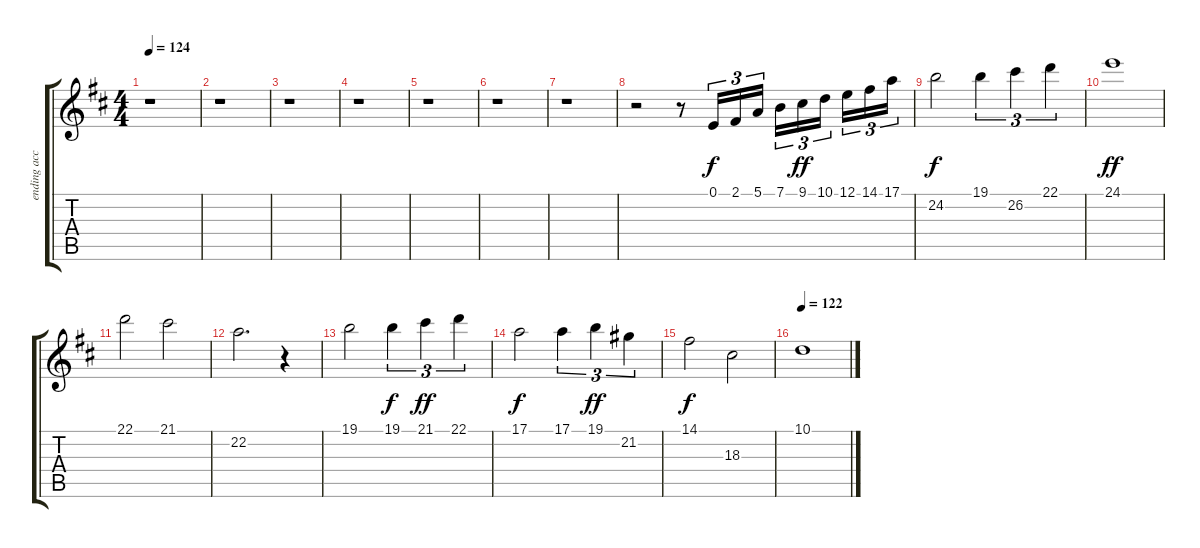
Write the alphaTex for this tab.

\track ("ending accompaniment 2" "ending acc") {instrument stringensemble1}
\staff {score tabs}
\tuning (E4 B3 G3 D3 A2 E2) {hide}
\ts (4 4)
\tempo 124
\clef g2
\ks bminor
r.1{dy f} |
r.1 |
r.1 |
r.1 |
r.1 |
r.1 |
r.1 |
r.2 r.8 0.1.16{tu (3 2)} 2.1.16{tu (3 2)} 5.1.16{tu (3 2)} 7.1.16{tu (3 2)} 9.1.16{tu (3 2) dy ff} 10.1.16{tu (3 2) beam splitsecondary} 12.1.16{tu (3 2)} 14.1.16{tu (3 2)} 17.1.16{tu (3 2)} |
24.2.2{dy f} 19.1.4{tu (3 2)} 26.2.4{tu (3 2)} 22.1.4{tu (3 2)} |
24.1.1{dy ff} |
22.1.2 21.1.2 |
22.2.2{d} r.4 |
19.1.2 19.1.4{tu (3 2) dy f} 21.1.4{tu (3 2) dy ff} 22.1.4{tu (3 2)} |
17.1.2{dy f} 17.1.4{tu (3 2)} 19.1.4{tu (3 2) dy ff} 21.2.4{tu (3 2)} |
14.1.2{dy f} 18.3.2 |
\tempo 122
10.1.1
